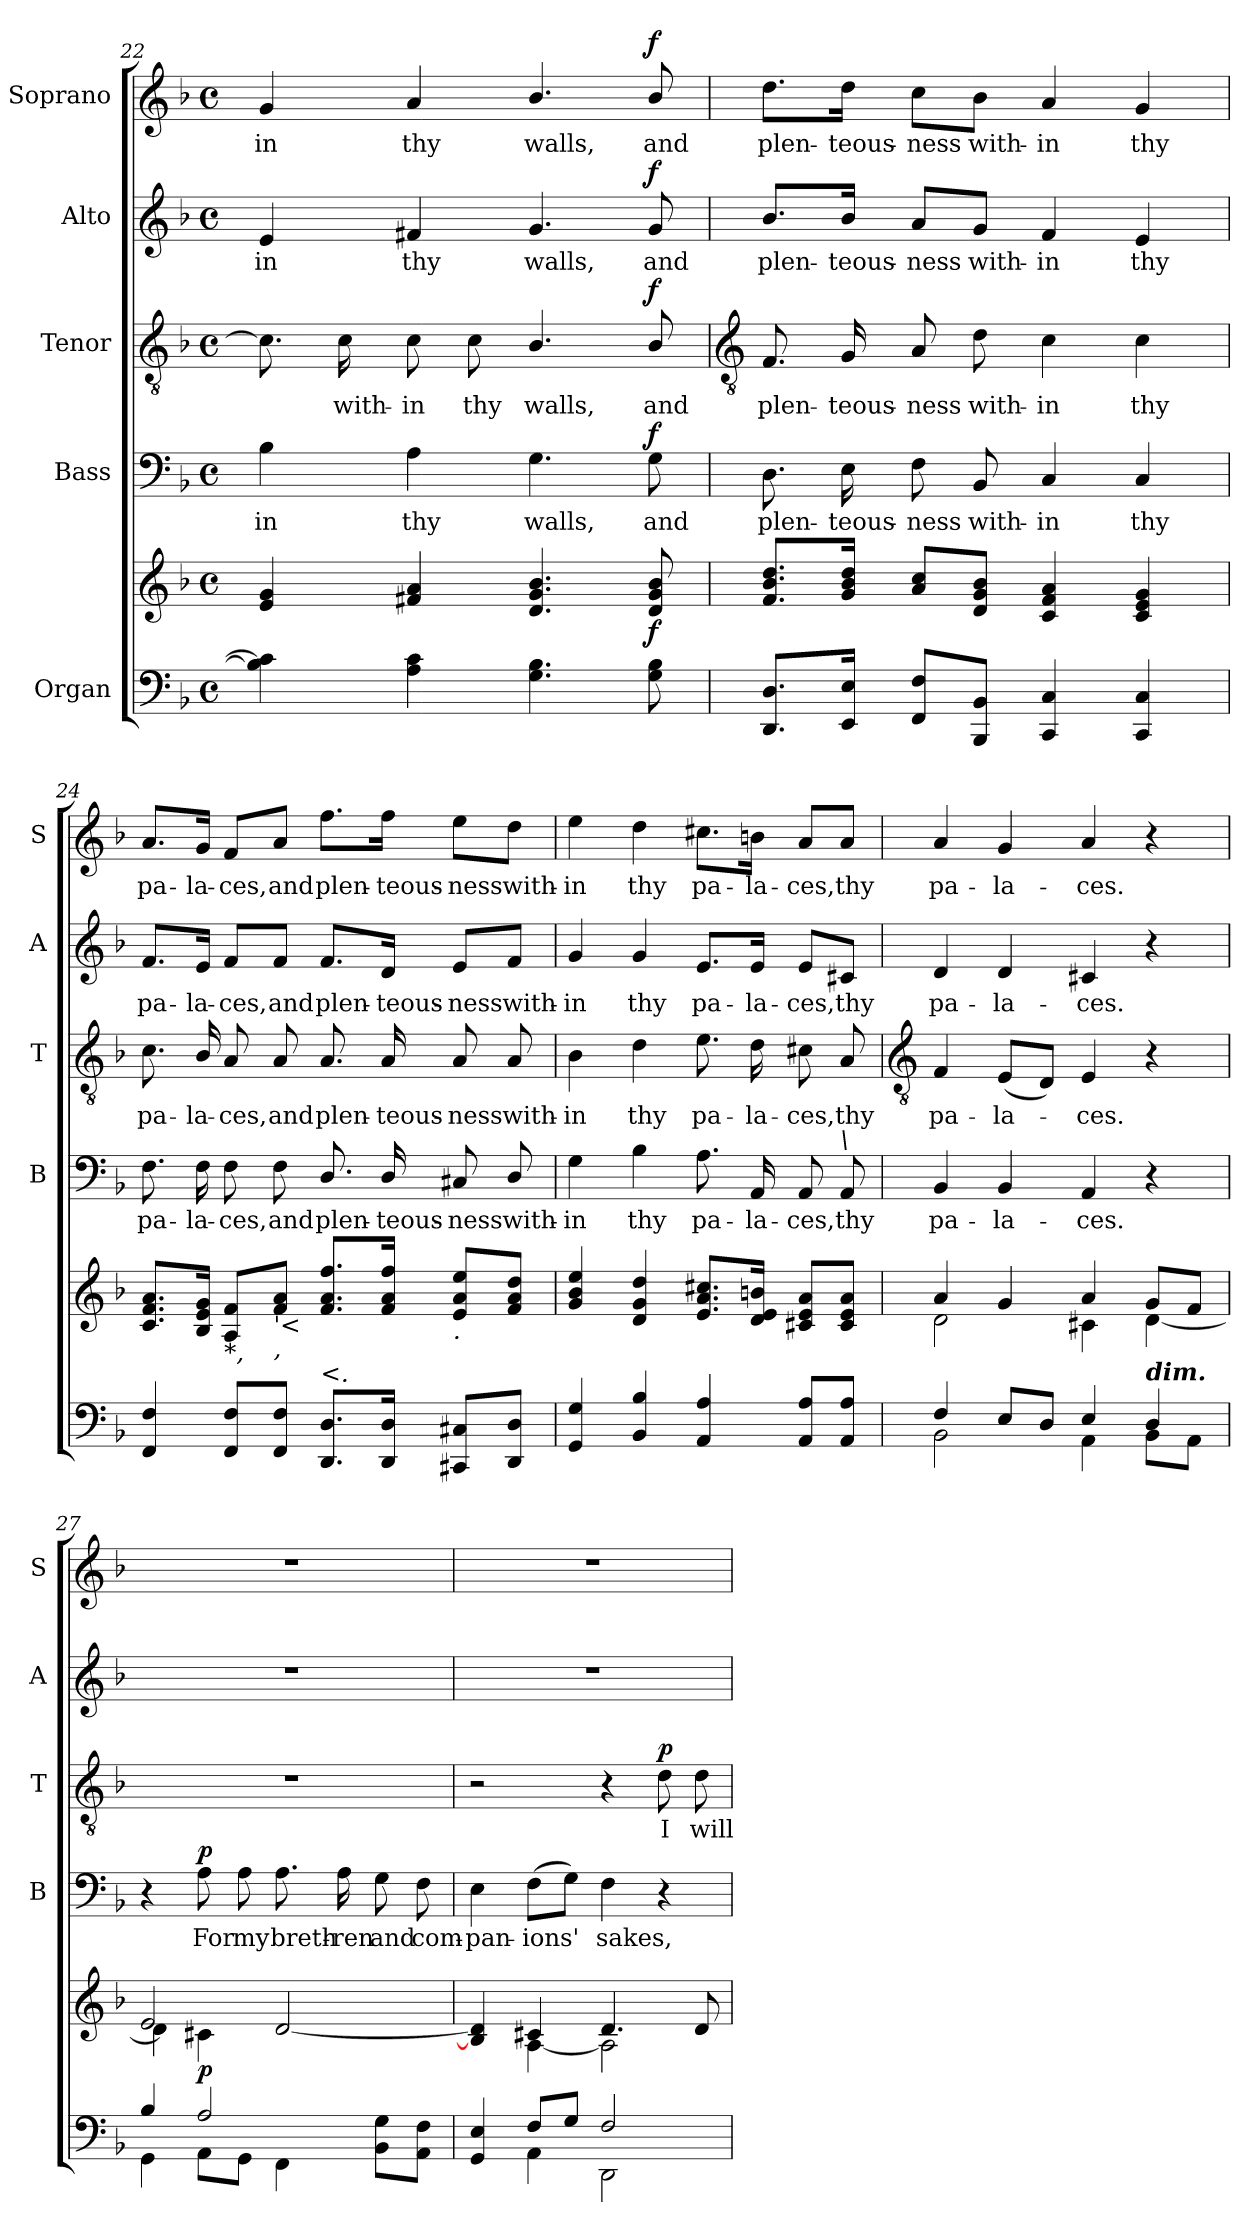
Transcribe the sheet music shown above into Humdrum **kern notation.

**kern	**kern	**dynam	**kern	**text	**dynam	**kern	**text	**dynam	**kern	**text	**dynam	**kern	**text	**dynam
*part5	*part5	*part5	*part4	*part4	*part4	*part3	*part3	*part3	*part2	*part2	*part2	*part1	*part1	*part1
*staff6	*staff5	*staff5/6	*staff4	*staff4	*staff4	*staff3	*staff3	*staff3	*staff2	*staff2	*staff2	*staff1	*staff1	*staff1
*I"Organ	*	*	*I"Bass	*	*	*I"Tenor	*	*	*I"Alto	*	*	*I"Soprano	*	*
*	*	*	*I'B	*	*	*I'T	*	*	*I'A	*	*	*I'S	*	*
*clefF4	*clefG2	*	*clefF4	*	*	*clefGv2	*	*	*clefG2	*	*	*clefG2	*	*
*k[b-]	*k[b-]	*	*k[b-]	*	*	*k[b-]	*	*	*k[b-]	*	*	*k[b-]	*	*
*F:	*F:	*	*F:	*	*	*F:	*	*	*F:	*	*	*F:	*	*
*M4/4	*M4/4	*	*M4/4	*	*	*M4/4	*	*	*M4/4	*	*	*M4/4	*	*
*met(c)	*met(c)	*	*met(c)	*	*	*met(c)	*	*	*met(c)	*	*	*met(c)	*	*
=22	=22	=22	=22	=22	=22	=22	=22	=22	=22	=22	=22	=22	=22	=22
*^	*	*	*	*	*	*	*	*	*	*	*	*	*	*
!	!	!	!	!	!LO:LY:b	!	!	!	!	!	!LO:LY:b	!	!	!LO:LY:b	!
4B-\] 4c\]	1ryy	4e 4g	.	4B-	-in	.	8.c]	.	.	4e	-in	.	4g	-in	.
!	!	!	!	!	!	!	!	!LO:LY:b	!	!	!	!	!	!	!
.	.	.	.	.	.	.	16c	with-	.	.	.	.	.	.	.
!	!	!	!	!	!LO:LY:b	!	!	!LO:LY:b	!	!	!LO:LY:b	!	!	!LO:LY:b	!
4A\ 4c\	.	4f#X 4a	.	4A	thy	.	8c	-in	.	4f#X	thy	.	4a	thy	.
!	!	!	!	!	!	!	!	!LO:LY:b	!	!	!	!	!	!	!
.	.	.	.	.	.	.	8c	thy	.	.	.	.	.	.	.
!	!	!	!	!	!LO:LY:b	!	!	!LO:LY:b	!	!	!LO:LY:b	!	!	!LO:LY:b	!
4.G\ 4.B-\	.	4.d 4.g 4.b-	.	4.G	walls,	.	4.B-/	walls,	.	4.g	walls,	.	4.b-/	walls,	.
!	!	!	!LO:DY:b	!	!LO:LY:b	!LO:DY:b	!	!LO:LY:b	!LO:DY:b	!	!LO:LY:b	!LO:DY:b	!	!LO:LY:b	!LO:DY:b
8G\ 8B-\	.	8d 8g 8b-	f	8G	and	f	8B-/	and	f	8g	and	f	8b-/	and	f
!!LO:LB:g=z
=23	=23	=23	=23	=23	=23	=23	=23	=23	=23	=23	=23	=23	=23	=23	=23
*	*	*	*	*	*	*	*clefGv2	*	*	*	*	*	*	*	*
*	*	*^	*	*	*	*	*	*	*	*	*	*	*	*	*
!	!	!	!	!	!	!LO:LY:b	!	!	!LO:LY:b	!	!	!LO:LY:b	!	!	!LO:LY:b	!
8.DD 8.DL	1ryy	8.f 8.b- 8.ddL	1ryy	.	8.D	plen-	.	8.F	plen-	.	8.b-/L	plen-	.	8.dd\L	plen-	.
!	!	!	!	!	!	!LO:LY:b	!	!	!LO:LY:b	!	!	!LO:LY:b	!	!	!LO:LY:b	!
16EE 16EJ	.	16g 16b- 16ddJ	.	.	16E	-teous-	.	16G	-teous-	.	16b-/Jk	-teous-	.	16dd\Jk	-teous-	.
!	!	!	!	!	!	!LO:LY:b	!	!	!LO:LY:b	!	!	!LO:LY:b	!	!	!LO:LY:b	!
8FF 8FL	.	8a 8ccL	.	.	8F	-ness	.	8A	-ness	.	8a/L	-ness	.	8cc\L	-ness	.
!	!	!	!	!	!	!LO:LY:b	!	!	!LO:LY:b	!	!	!LO:LY:b	!	!	!LO:LY:b	!
8BBB- 8BB-J	.	8d 8g 8b-J	.	.	8BB-/	with-	.	8d\	with-	.	8g/J	with-	.	8b-\J	with-	.
!	!	!	!	!	!	!LO:LY:b	!	!	!LO:LY:b	!	!	!LO:LY:b	!	!	!LO:LY:b	!
4CC 4C	.	4c 4f 4a	.	.	4C	-in	.	4c	-in	.	4f	-in	.	4a	-in	.
!	!	!	!	!	!	!LO:LY:b	!	!	!LO:LY:b	!	!	!LO:LY:b	!	!	!LO:LY:b	!
4CC 4C	.	4c 4e 4g	.	.	4C	thy	.	4c	thy	.	4e	thy	.	4g	thy	.
=24	=24	=24	=24	=24	=24	=24	=24	=24	=24	=24	=24	=24	=24	=24	=24	=24
!	!	!	!	!	!	!LO:LY:b	!	!	!LO:LY:b	!	!	!LO:LY:b	!	!	!LO:LY:b	!
4FF 4F	1ryy	8.c 8.f 8.aL	1ryy	.	8.F	pa-	.	8.c	pa-	.	8.f/L	pa-	.	8.a/L	pa-	.
!	!	!	!	!	!	!LO:LY:b	!	!	!LO:LY:b	!	!	!LO:LY:b	!	!	!LO:LY:b	!
.	.	16B- 16e 16gJ	.	.	16F	-la-	.	16B-/	-la-	.	16e/Jk	-la-	.	16g/Jk	-la-	.
!	!	!LO:TX:b:i:t=*,	!	!	!	!	!	!	!	!	!	!	!	!	!	!
!	!	!	!	!	!	!LO:LY:b	!	!	!LO:LY:b	!	!	!LO:LY:b	!	!	!LO:LY:b	!
8FF 8FL	.	8A 8fL	.	.	8F	-ces,	.	8A	-ces,	.	8f/L	-ces,	.	8f/L	-ces,	.
!	!	!LO:TX:b:i:t='<	!	!	!	!	!	!	!	!	!	!	!	!	!	!
!	!	!LO:TX:b:i:t=,	!	!	!	!	!	!	!	!	!	!	!	!	!	!
!	!	!	!	!	!	!LO:LY:b	!	!	!LO:LY:b	!	!	!LO:LY:b	!	!	!LO:LY:b	!
8FF 8FJ	.	8f 8aJ	.	.	8F	and	.	8A	and	.	8f/J	and	.	8a/J	and	.
!	!	!LO:TX:b:i:t=<.	!	!	!	!	!	!	!	!	!	!	!	!	!	!
!	!	!	!	!	!	!LO:LY:b	!	!	!LO:LY:b	!	!	!LO:LY:b	!	!	!LO:LY:b	!
8.DD/ 8.D/L	.	8.f 8.a 8.ffL	.	.	8.D/	plen-	.	8.A	plen-	.	8.f/L	plen-	.	8.ff\L	plen-	.
!	!	!	!	!	!	!LO:LY:b	!	!	!LO:LY:b	!	!	!LO:LY:b	!	!	!LO:LY:b	!
16DD/ 16D/J	.	16f 16a 16ffJ	.	.	16D/	-teous-	.	16A	-teous-	.	16d/Jk	-teous-	.	16ff\Jk	-teous-	.
!	!	!LO:TX:b:i:t=.	!	!	!	!	!	!	!	!	!	!	!	!	!	!
!	!	!	!	!	!	!LO:LY:b	!	!	!LO:LY:b	!	!	!LO:LY:b	!	!	!LO:LY:b	!
8CC#X 8C#XL	.	8e 8a 8eeL	.	.	8C#X	-ness	.	8A	-ness	.	8e/L	-ness	.	8ee\L	-ness	.
!	!	!	!	!	!	!LO:LY:b	!	!	!LO:LY:b	!	!	!LO:LY:b	!	!	!LO:LY:b	!
8DD 8DJ	.	8f 8a 8ddJ	.	.	8D/	with-	.	8A	with-	.	8f/J	with-	.	8dd\J	with-	.
=25	=25	=25	=25	=25	=25	=25	=25	=25	=25	=25	=25	=25	=25	=25	=25	=25
!	!	!	!	!	!	!LO:LY:b	!	!	!LO:LY:b	!	!	!LO:LY:b	!	!	!LO:LY:b	!
4GG 4G	1ryy	4g 4b- 4ee	1ryy	.	4G	-in	.	4B-	-in	.	4g	-in	.	4ee	-in	.
!	!	!	!	!	!	!LO:LY:b	!	!	!LO:LY:b	!	!	!LO:LY:b	!	!	!LO:LY:b	!
4BB- 4B-	.	4d 4g 4dd	.	.	4B-	thy	.	4d	thy	.	4g	thy	.	4dd	thy	.
!	!	!	!	!	!	!LO:LY:b	!	!	!LO:LY:b	!	!	!LO:LY:b	!	!	!LO:LY:b	!
4AA 4A	.	8.e 8.a 8.cc#XL	.	.	8.A	pa-	.	8.e	pa-	.	8.e/L	pa-	.	8.cc#X\L	pa-	.
!	!	!	!	!	!	!LO:LY:b	!	!	!LO:LY:b	!	!	!LO:LY:b	!	!	!LO:LY:b	!
.	.	16d 16e 16bnJ	.	.	16AA/	-la-	.	16d	-la-	.	16e/Jk	-la-	.	16bn\Jk	-la-	.
!	!	!	!	!	!	!LO:LY:b	!	!	!LO:LY:b	!	!	!LO:LY:b	!	!	!LO:LY:b	!
8AA 8AL	.	8c#X 8e 8aL	.	.	8AA	-ces,	.	8c#X	-ces,	.	8e/L	-ces,	.	8a/L	-ces,	.
!	!	!	!	!	!LO:TX:a:i:t=\	!	!	!	!	!	!	!	!	!	!	!
!	!	!	!	!	!	!LO:LY:b	!	!	!LO:LY:b	!	!	!LO:LY:b	!	!	!LO:LY:b	!
8AA 8AJ	.	8c# 8e 8aJ	.	.	8AA	thy	.	8A/	thy	.	8c#X/J	thy	.	8a/J	thy	.
!!LO:LB:g=z
=26	=26	=26	=26	=26	=26	=26	=26	=26	=26	=26	=26	=26	=26	=26	=26	=26
*	*	*	*	*	*	*	*	*clefGv2	*	*	*	*	*	*	*	*
!	!	!	!	!	!	!LO:LY:b	!	!	!LO:LY:b	!	!	!LO:LY:b	!	!	!LO:LY:b	!
4F/	2BB-\	4a	2d\	.	4BB-	pa-	.	4F	pa-	.	4d	pa-	.	4a	pa-	.
!	!	!	!	!	!	!LO:LY:b	!	!	!LO:LY:b	!	!	!LO:LY:b	!	!	!LO:LY:b	!
8E/L	.	4g	.	.	4BB-	-la-	.	(<8EL	-la-	.	4d	-la-	.	4g	-la-	.
8D/J	.	.	.	.	.	.	.	8DJ)	.	.	.	.	.	.	.	.
!	!	!	!	!	!	!LO:LY:b	!	!	!LO:LY:b	!	!	!LO:LY:b	!	!	!LO:LY:b	!
4E/	4AA\	4a	4c#X\	.	4AA	-ces.	.	4E	ces.	.	4c#X	-ces.	.	4a	-ces.	.
!LO:TX:a:Bi:t=dim.	!	!	!	!	!	!	!	!	!	!	!	!	!	!	!	!
4D/	8BB-\L	8gL	[4d\	.	4r	.	.	4r	.	.	4r	.	.	4r	.	.
.	8AA\J	8fJ	.	.	.	.	.	.	.	.	.	.	.	.	.	.
=27	=27	=27	=27	=27	=27	=27	=27	=27	=27	=27	=27	=27	=27	=27	=27	=27
4B-/	4GG\	2e	4d\]	.	4r	.	.	1r	.	.	1r	.	.	1r	.	.
!	!	!	!	!LO:DY:b	!	!LO:LY:b	!LO:DY:b	!	!	!	!	!	!	!	!	!
2A/	8AA\L	.	4c#X\	p	8A	For	p	.	.	.	.	.	.	.	.	.
!	!	!	!	!	!	!LO:LY:b	!	!	!	!	!	!	!	!	!	!
.	8GG\J	.	.	.	8A	my	.	.	.	.	.	.	.	.	.	.
!	!	!	!	!	!	!LO:LY:b	!	!	!	!	!	!	!	!	!	!
.	4FF\	[2d	2ryy	.	8.A	breth-	.	.	.	.	.	.	.	.	.	.
!	!	!	!	!	!	!LO:LY:b	!	!	!	!	!	!	!	!	!	!
.	.	.	.	.	16A	-ren	.	.	.	.	.	.	.	.	.	.
!	!	!	!	!	!	!LO:LY:b	!	!	!	!	!	!	!	!	!	!
8BB- 8GL	4ryy	.	.	.	8G	and	.	.	.	.	.	.	.	.	.	.
!	!	!	!	!	!	!LO:LY:b	!	!	!	!	!	!	!	!	!	!
8AA 8FJ	.	.	.	.	8F	com-	.	.	.	.	.	.	.	.	.	.
=28	=28	=28	=28	=28	=28	=28	=28	=28	=28	=28	=28	=28	=28	=28	=28	=28
!	!	!	!	!	!	!LO:LY:b	!	!	!	!	!	!	!	!	!	!
4GG 4E	4ryy	4B-] 4d]	4ryy	.	4E	-pan-	.	2r	.	.	1r	.	.	1r	.	.
!	!	!	!	!	!	!LO:LY:b	!	!	!	!	!	!	!	!	!	!
8F/L	4AA\	4c#X	[4A\	.	(>8FL	-ions'	.	.	.	.	.	.	.	.	.	.
8G/J	.	.	.	.	8GJ)	.	.	.	.	.	.	.	.	.	.	.
!	!	!	!	!	!	!LO:LY:b	!	!	!	!	!	!	!	!	!	!
2F	2DD\	4.d	2A\]	.	4F	sakes,	.	4r	.	.	.	.	.	.	.	.
!	!	!	!	!	!	!	!	!	!LO:LY:b	!LO:DY:b	!	!	!	!	!	!
.	.	.	.	.	4r	.	.	8d	I	p	.	.	.	.	.	.
!	!	!	!	!	!	!	!	!	!LO:LY:b	!	!	!	!	!	!	!
.	.	8d	.	.	.	.	.	8d	will	.	.	.	.	.	.	.
*v	*v	*	*	*	*	*	*	*	*	*	*	*	*	*	*	*
*	*v	*v	*	*	*	*	*	*	*	*	*	*	*	*	*
=	=	=	=	=	=	=	=	=	=	=	=	=	=	=
*-	*-	*-	*-	*-	*-	*-	*-	*-	*-	*-	*-	*-	*-	*-
